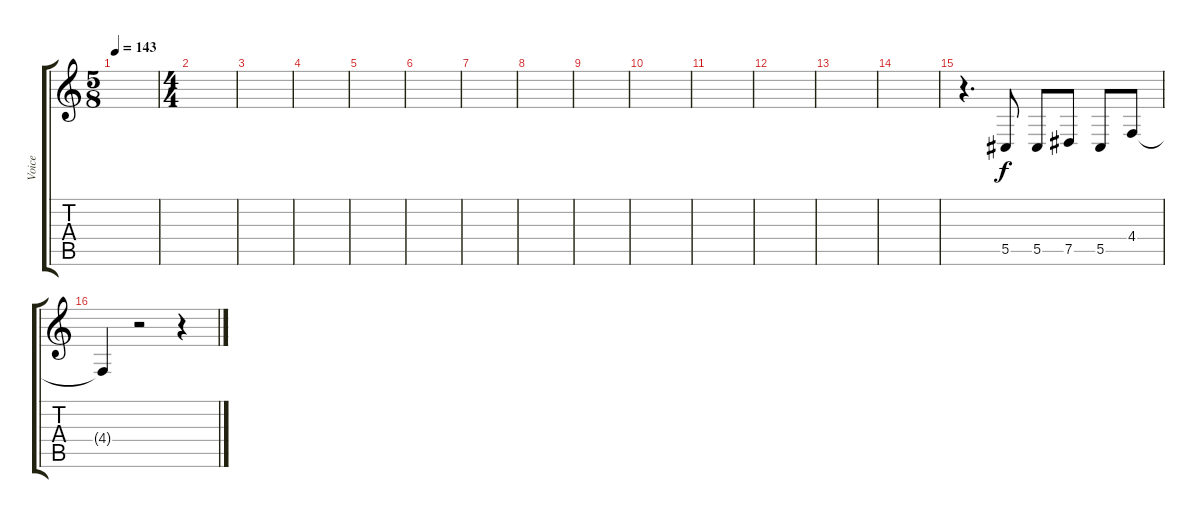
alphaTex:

\track ("Voice" "Voice") {instrument cello}
\staff {score tabs}
\tuning (Eb4 Bb3 Gb3 Db3 Ab2 Db2) {hide}
\ts (5 8)
\tempo 143
\clef g2
\ks c
|
\ts (4 4)
|
|
|
|
|
|
|
|
|
|
|
|
|
r.4{d} 5.5.8 5.5.8 7.5.8 5.5.8 4.4.8 |
4.4{t}.4 r.2 r.4
